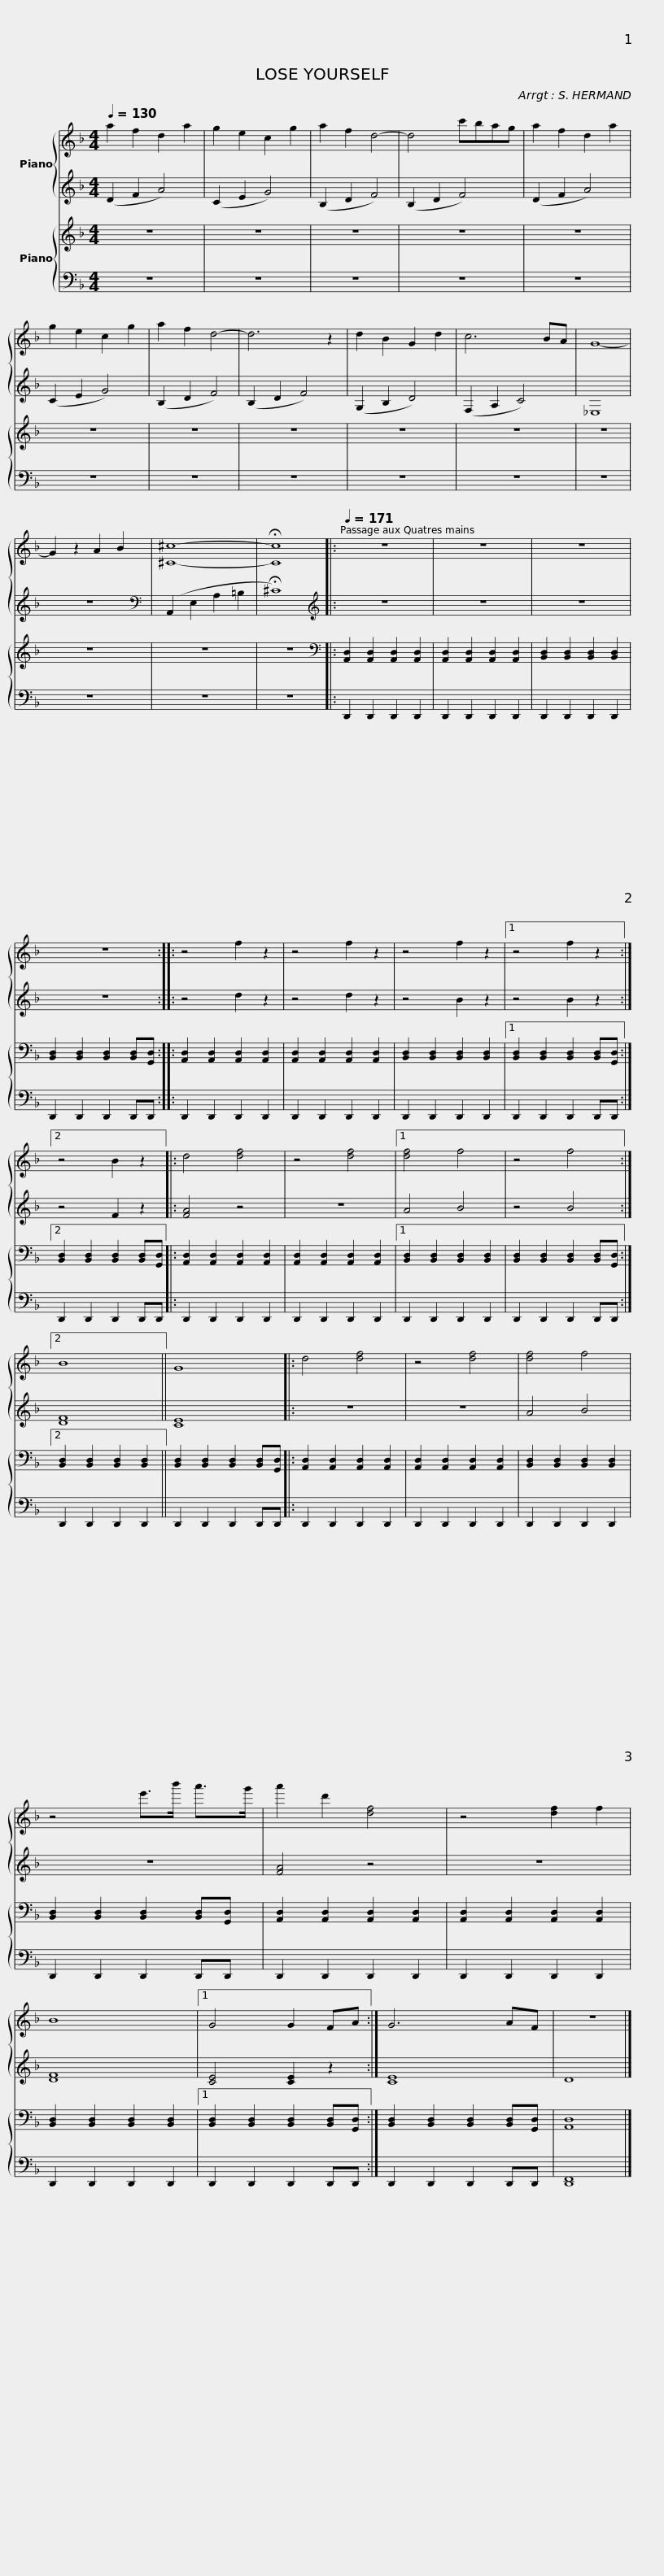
X:1
%%score { 1 | 2 } { 3 | 4 }
L:1/8
Q:1/4=130
M:4/4
I:linebreak $
K:F
V:1 treble
V:2 treble
V:3 treble
V:4 bass
V:1
 a2 f2 d2 a2 | g2 e2 c2 g2 | a2 f2 d4- | d4 c'bag | a2 f2 d2 a2 | %5
 g2 e2 c2 g2 | a2 f2 d4- | d6 z2 |$ d2 B2 G2 d2 | c6 BA | %10
 G8- | G2 z2 A2 B2 | [^C^c]8- | !fermata![Cc]8 |:$[Q:1/4=171] z8 | %15
 z8 | z8 | z8 :: z4 f2 z2 |$ z4 f2 z2 | %20
 z4 f2 z2 |1 z4 f2 z2 :|2 z4 B2 z2 |:$ d4 [df]4 | z4 [df]4 |1 %25
 [df]4 f4 | z4 f4 :|2 B8 || G8 |:$ d4 [df]4 | %30
 z4 [df]4 | [df]4 f4 | z4 e'>b' a'>g' | a'2 d'2 [df]4 | z4 [df]2 f2 |$ %35
 B8 |1 G4 G2 FA :| G6 AF | z8 |] %39
V:2
 (D2 F2 A4) | (C2 E2 G4) | (B,2 D2 F4) | (B,2 D2 F4) | (D2 F2 A4) | %5
 (C2 E2 G4) | (B,2 D2 F4) | (B,2 D2 F4) |$ (G,2 B,2 D4) | (F,2 A,2 C4) | %10
 _E,8 | z8 |[K:bass] (A,,2 E,2 A,2 =B,2 | !fermata!^C8) |:$[K:treble] z8 | %15
 z8 | z8 | z8 :: z4 d2 z2 |$ z4 d2 z2 | %20
 z4 B2 z2 |1 z4 B2 z2 :|2 z4 F2 z2 |:$ [FA]4 z4 | z8 |1 %25
 A4 B4 | z4 B4 :|2 [DF]8 || [CE]8 |:$ z8 | %30
 z8 | A4 B4 | z8 | [FA]4 z4 | z8 |$ %35
 [DF]8 |1 [CE]4 [CE]2 z2 :| [CE]8 | D8 |] %39
V:3
 z8 | z8 | z8 | z8 | z8 | %5
 z8 | z8 | z8 |$ z8 | z8 | %10
 z8 | z8 | z8 | z8 |:$[K:bass] [A,,D,]2 [A,,D,]2 [A,,D,]2 [A,,D,]2 | %15
 [A,,D,]2 [A,,D,]2 [A,,D,]2 [A,,D,]2 | [B,,D,]2 [B,,D,]2 [B,,D,]2 [B,,D,]2 | [B,,D,]2 [B,,D,]2 [B,,D,]2 [B,,D,][G,,D,] :: [A,,D,]2 [A,,D,]2 [A,,D,]2 [A,,D,]2 |$ [A,,D,]2 [A,,D,]2 [A,,D,]2 [A,,D,]2 | %20
 [B,,D,]2 [B,,D,]2 [B,,D,]2 [B,,D,]2 |1 [B,,D,]2 [B,,D,]2 [B,,D,]2 [B,,D,][G,,D,] :|2 [B,,D,]2 [B,,D,]2 [B,,D,]2 [B,,D,][G,,D,] |:$ [A,,D,]2 [A,,D,]2 [A,,D,]2 [A,,D,]2 | [A,,D,]2 [A,,D,]2 [A,,D,]2 [A,,D,]2 |1 %25
 [B,,D,]2 [B,,D,]2 [B,,D,]2 [B,,D,]2 | [B,,D,]2 [B,,D,]2 [B,,D,]2 [B,,D,][G,,D,] :|2 [B,,D,]2 [B,,D,]2 [B,,D,]2 [B,,D,]2 || [B,,D,]2 [B,,D,]2 [B,,D,]2 [B,,D,][G,,D,] |:$ [A,,D,]2 [A,,D,]2 [A,,D,]2 [A,,D,]2 | %30
 [A,,D,]2 [A,,D,]2 [A,,D,]2 [A,,D,]2 | [B,,D,]2 [B,,D,]2 [B,,D,]2 [B,,D,]2 | [B,,D,]2 [B,,D,]2 [B,,D,]2 [B,,D,][G,,D,] | [A,,D,]2 [A,,D,]2 [A,,D,]2 [A,,D,]2 | [A,,D,]2 [A,,D,]2 [A,,D,]2 [A,,D,]2 |$ %35
 [B,,D,]2 [B,,D,]2 [B,,D,]2 [B,,D,]2 |1 [B,,D,]2 [B,,D,]2 [B,,D,]2 [B,,D,][G,,D,] :| [B,,D,]2 [B,,D,]2 [B,,D,]2 [B,,D,][G,,D,] | [A,,D,]8 |] %39
V:4
 z8 | z8 | z8 | z8 | z8 | %5
 z8 | z8 | z8 |$ z8 | z8 | %10
 z8 | z8 | z8 | z8 |:$ D,,2 D,,2 D,,2 D,,2 | %15
 D,,2 D,,2 D,,2 D,,2 | D,,2 D,,2 D,,2 D,,2 | D,,2 D,,2 D,,2 D,,D,, :: D,,2 D,,2 D,,2 D,,2 |$ D,,2 D,,2 D,,2 D,,2 | %20
 D,,2 D,,2 D,,2 D,,2 |1 D,,2 D,,2 D,,2 D,,D,, :|2 D,,2 D,,2 D,,2 D,,D,, |:$ D,,2 D,,2 D,,2 D,,2 | D,,2 D,,2 D,,2 D,,2 |1 %25
 D,,2 D,,2 D,,2 D,,2 | D,,2 D,,2 D,,2 D,,D,, :|2 D,,2 D,,2 D,,2 D,,2 || D,,2 D,,2 D,,2 D,,D,, |:$ D,,2 D,,2 D,,2 D,,2 | %30
 D,,2 D,,2 D,,2 D,,2 | D,,2 D,,2 D,,2 D,,2 | D,,2 D,,2 D,,2 D,,D,, | D,,2 D,,2 D,,2 D,,2 | D,,2 D,,2 D,,2 D,,2 |$ %35
 D,,2 D,,2 D,,2 D,,2 |1 D,,2 D,,2 D,,2 D,,D,, :| D,,2 D,,2 D,,2 D,,D,, | [D,,F,,]8 |] %39
